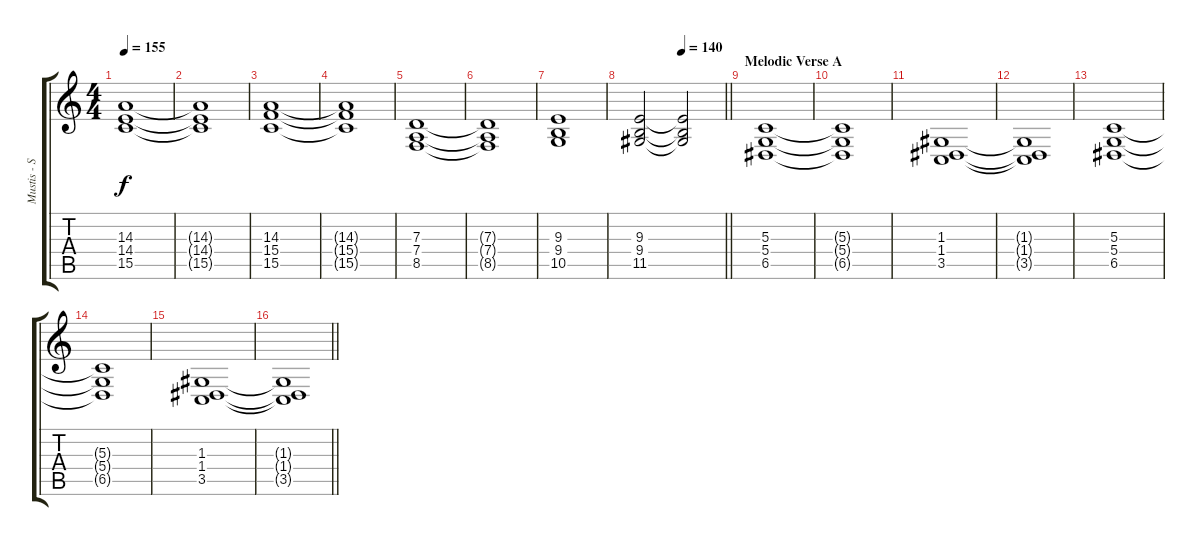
\track ("Mustis - Strings" "Mustis - S") {instrument stringensemble1}
\staff {score tabs}
\tuning (E4 B3 G3 D3 A2 E2) {hide}
\ts (4 4)
\tempo 155
\clef g2
\ks c
(14.3 14.4 15.5).1{dy f} |
(14.3{t} 14.4{t} 15.5{t}).1 |
(14.3 15.4 15.5).1 |
(14.3{t} 15.4{t} 15.5{t}).1 |
(7.3 7.4 8.5).1 |
(7.3{t} 7.4{t} 8.5{t}).1 |
(9.3 9.4 10.5).1 |
\tempo (140 0.5)
\barLineRight lightlight
(9.3 9.4 11.5).2 (9.3{t} 9.4{t} 11.5{t}).2 |
\section ("" "Melodic Verse A")
(5.3 5.4 6.5).1 |
(5.3{t} 5.4{t} 6.5{t}).1 |
(1.3 1.4 3.5).1 |
(1.3{t} 1.4{t} 3.5{t}).1 |
(5.3 5.4 6.5).1 |
(5.3{t} 5.4{t} 6.5{t}).1 |
(1.3 1.4 3.5).1 |
\barLineRight lightlight
(1.3{t} 1.4{t} 3.5{t}).1
